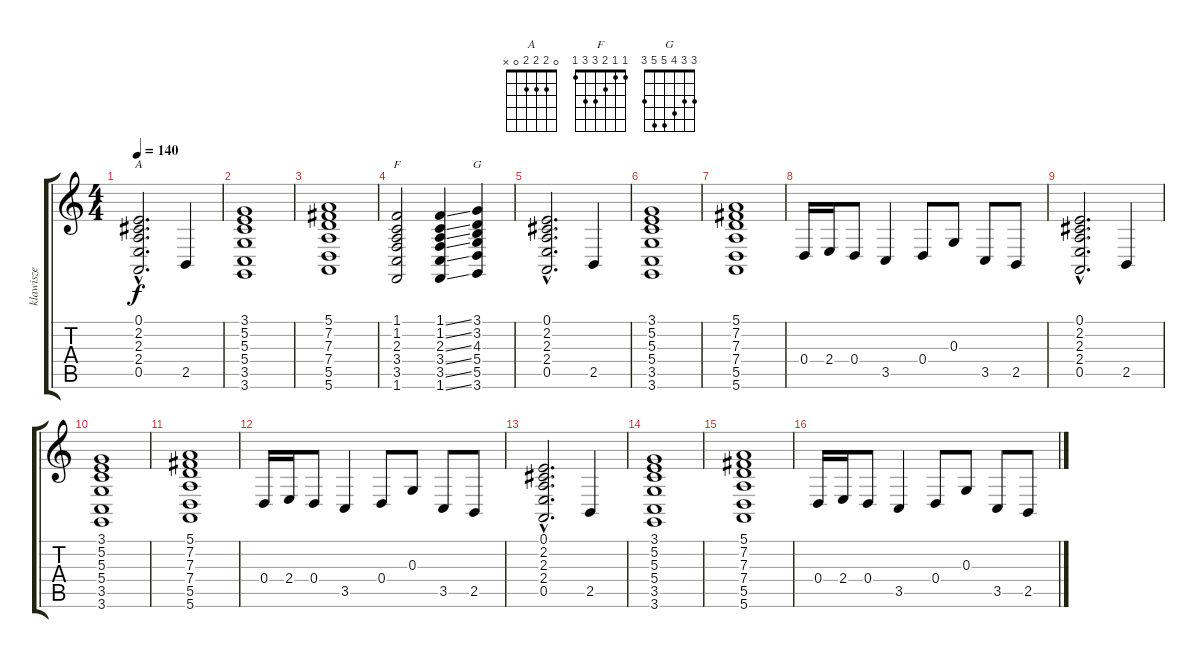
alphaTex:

\track ("klawisze" "klawisze") {instrument stringensemble1}
\staff {score tabs}
\tuning (E4 B3 G3 D3 A2 E2) {hide}
\chord ("A" 0 2 2 2 0 x)
\chord ("F" 1 1 2 3 3 1)
\chord ("G" 3 3 4 5 5 3)
\ts (4 4)
\tempo 140
\clef g2
\ks c
(0.1{hac} 2.2{hac} 2.3{hac} 2.4{hac} 0.5{hac}).2{d ch "A" dy f} 2.5.4 |
(3.1 5.2 5.3 5.4 3.5 3.6).1 |
(5.1 7.2 7.3 7.4 5.5 5.6).1 |
(1.1 1.2 2.3 3.4 3.5 1.6).2{ch "F"} (1.1{ss} 1.2{ss} 2.3{ss} 3.4{ss} 3.5{ss} 1.6{ss}).4 (3.1 3.2 4.3 5.4 5.5 3.6).4{ch "G"} |
(0.1{hac} 2.2{hac} 2.3{hac} 2.4{hac} 0.5{hac}).2{d} 2.5.4 |
(3.1 5.2 5.3 5.4 3.5 3.6).1 |
(5.1 7.2 7.3 7.4 5.5 5.6).1 |
0.4.16 2.4.16 0.4.8 3.5.4 0.4.8 0.3.8 3.5.8 2.5.8 |
(0.1{hac} 2.2{hac} 2.3{hac} 2.4{hac} 0.5{hac}).2{d} 2.5.4 |
(3.1 5.2 5.3 5.4 3.5 3.6).1 |
(5.1 7.2 7.3 7.4 5.5 5.6).1 |
0.4.16 2.4.16 0.4.8 3.5.4 0.4.8 0.3.8 3.5.8 2.5.8 |
(0.1{hac} 2.2{hac} 2.3{hac} 2.4{hac} 0.5{hac}).2{d} 2.5.4 |
(3.1 5.2 5.3 5.4 3.5 3.6).1 |
(5.1 7.2 7.3 7.4 5.5 5.6).1 |
0.4.16 2.4.16 0.4.8 3.5.4 0.4.8 0.3.8 3.5.8 2.5.8
